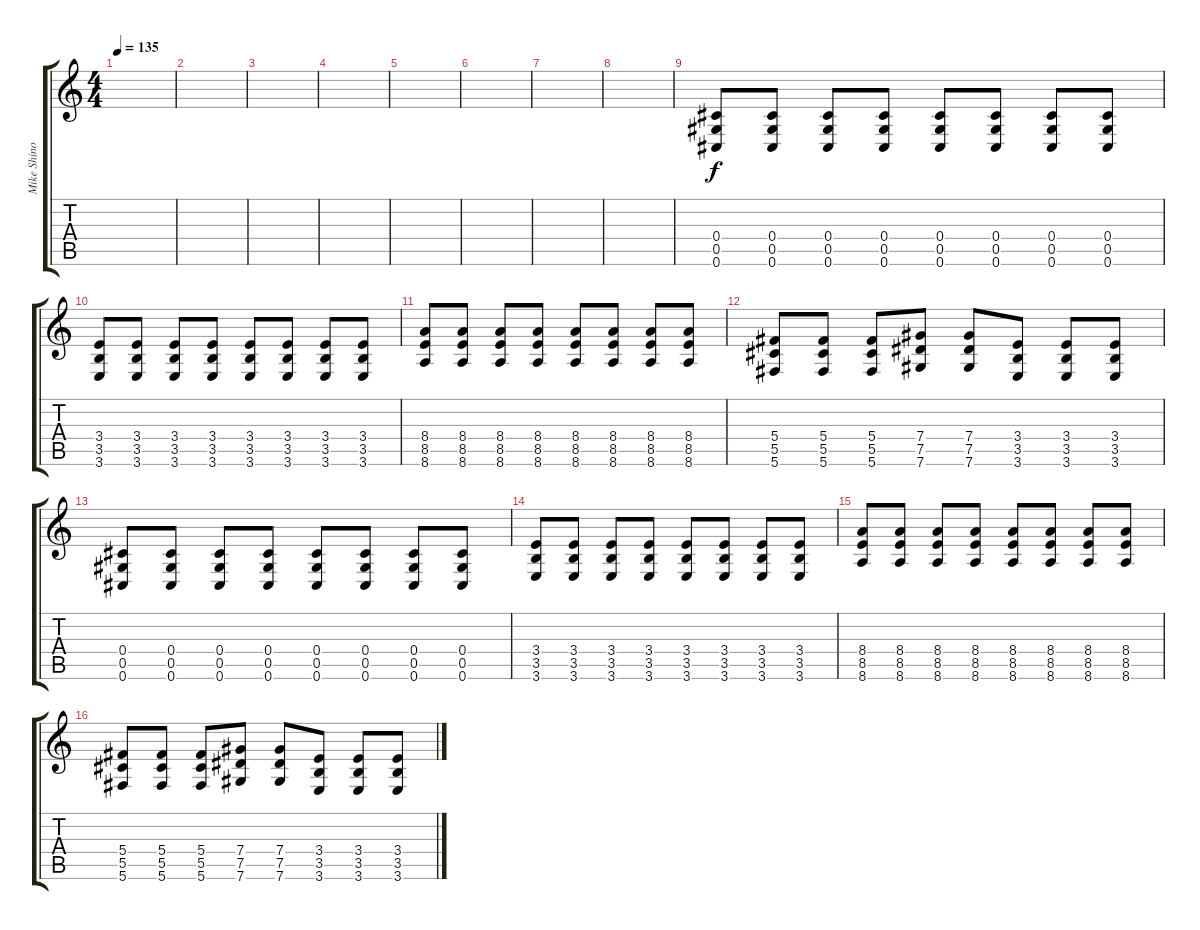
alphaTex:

\track ("Mike Shinoda (2nd Guitar)" "Mike Shino") {instrument distortionguitar}
\staff {score tabs}
\tuning (Eb4 Bb3 Gb3 Db3 Ab2 Db2) {hide}
\ts (4 4)
\tempo 135
\clef g2
\ks c
|
|
|
|
|
|
|
|
(0.4 0.5 0.6).8 (0.4 0.5 0.6).8 (0.4 0.5 0.6).8 (0.4 0.5 0.6).8 (0.4 0.5 0.6).8 (0.4 0.5 0.6).8 (0.4 0.5 0.6).8 (0.4 0.5 0.6).8 |
(3.4 3.5 3.6).8 (3.4 3.5 3.6).8 (3.4 3.5 3.6).8 (3.4 3.5 3.6).8 (3.4 3.5 3.6).8 (3.4 3.5 3.6).8 (3.4 3.5 3.6).8 (3.4 3.5 3.6).8 |
(8.4 8.5 8.6).8 (8.4 8.5 8.6).8 (8.4 8.5 8.6).8 (8.4 8.5 8.6).8 (8.4 8.5 8.6).8 (8.4 8.5 8.6).8 (8.4 8.5 8.6).8 (8.4 8.5 8.6).8 |
(5.4 5.5 5.6).8 (5.4 5.5 5.6).8 (5.4 5.5 5.6).8 (7.4 7.5 7.6).8 (7.4 7.5 7.6).8 (3.4 3.5 3.6).8 (3.4 3.5 3.6).8 (3.4 3.5 3.6).8 |
(0.4 0.5 0.6).8 (0.4 0.5 0.6).8 (0.4 0.5 0.6).8 (0.4 0.5 0.6).8 (0.4 0.5 0.6).8 (0.4 0.5 0.6).8 (0.4 0.5 0.6).8 (0.4 0.5 0.6).8 |
(3.4 3.5 3.6).8 (3.4 3.5 3.6).8 (3.4 3.5 3.6).8 (3.4 3.5 3.6).8 (3.4 3.5 3.6).8 (3.4 3.5 3.6).8 (3.4 3.5 3.6).8 (3.4 3.5 3.6).8 |
(8.4 8.5 8.6).8 (8.4 8.5 8.6).8 (8.4 8.5 8.6).8 (8.4 8.5 8.6).8 (8.4 8.5 8.6).8 (8.4 8.5 8.6).8 (8.4 8.5 8.6).8 (8.4 8.5 8.6).8 |
(5.4 5.5 5.6).8 (5.4 5.5 5.6).8 (5.4 5.5 5.6).8 (7.4 7.5 7.6).8 (7.4 7.5 7.6).8 (3.4 3.5 3.6).8 (3.4 3.5 3.6).8 (3.4 3.5 3.6).8
